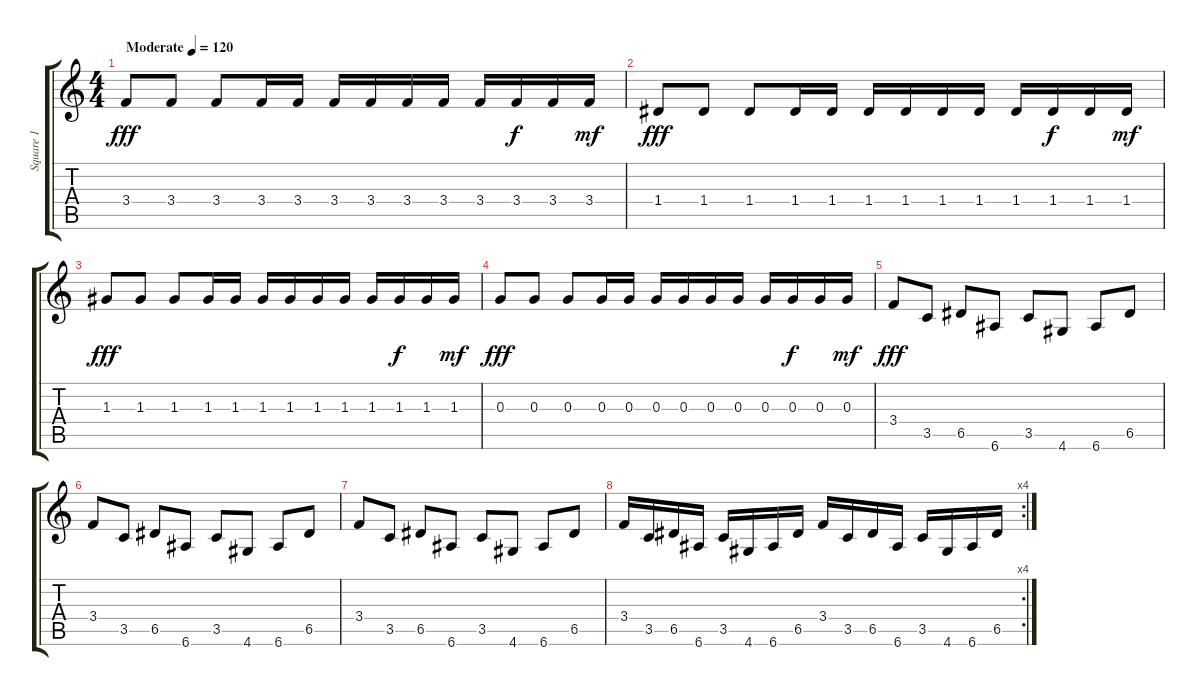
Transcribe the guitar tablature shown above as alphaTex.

\track ("Square 1" "Square 1") {instrument electricguitarjazz}
\staff {score tabs}
\tuning (E4 B3 G3 D3 A2 E2) {hide}
\ts (4 4)
\tempo (120 "Moderate")
\clef g2
\ks c
3.4.8{dy fff instrument electricguitarjazz} 3.4.8 3.4.8 3.4.16 3.4.16 3.4.16 3.4.16 3.4.16 3.4.16 3.4.16 3.4.16{dy f} 3.4.16 3.4.16{dy mf} |
1.4.8{dy fff} 1.4.8 1.4.8 1.4.16 1.4.16 1.4.16 1.4.16 1.4.16 1.4.16 1.4.16 1.4.16{dy f} 1.4.16 1.4.16{dy mf} |
1.3.8{dy fff} 1.3.8 1.3.8 1.3.16 1.3.16 1.3.16 1.3.16 1.3.16 1.3.16 1.3.16 1.3.16{dy f} 1.3.16 1.3.16{dy mf} |
0.3.8{dy fff} 0.3.8 0.3.8 0.3.16 0.3.16 0.3.16 0.3.16 0.3.16 0.3.16 0.3.16 0.3.16{dy f} 0.3.16 0.3.16{dy mf} |
3.4.8{dy fff} 3.5.8 6.5.8 6.6.8 3.5.8 4.6.8 6.6.8 6.5.8 |
3.4.8 3.5.8 6.5.8 6.6.8 3.5.8 4.6.8 6.6.8 6.5.8 |
3.4.8 3.5.8 6.5.8 6.6.8 3.5.8 4.6.8 6.6.8 6.5.8 |
\rc 4
3.4.16 3.5.16 6.5.16 6.6.16 3.5.16 4.6.16 6.6.16 6.5.16 3.4.16 3.5.16 6.5.16 6.6.16 3.5.16 4.6.16 6.6.16 6.5.16
